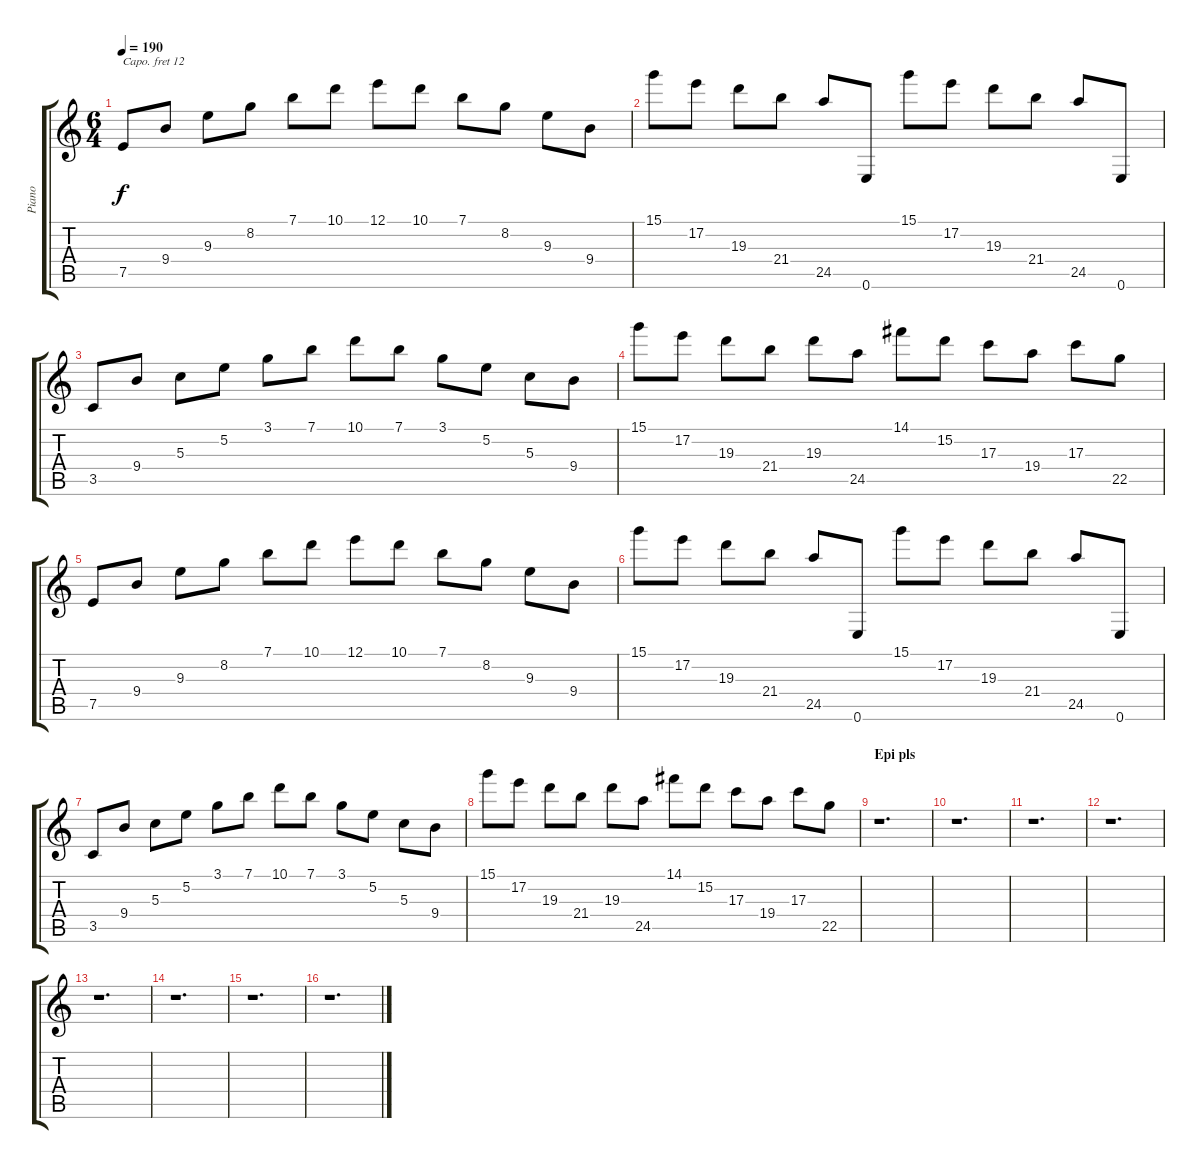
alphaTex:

\track ("Piano" "Piano") {instrument pizzicatostrings}
\staff {score tabs}
\capo 12
\tuning (E4 B3 G3 D3 A2 E2) {hide}
\ts (6 4)
\tempo 190
\clef g2
\ks c
7.5.8{dy f} 9.4.8 9.3.8 8.2.8 7.1.8 10.1.8 12.1.8 10.1.8 7.1.8 8.2.8 9.3.8 9.4.8 |
15.1.8 17.2.8 19.3.8 21.4.8 24.5.8 0.6.8 15.1.8 17.2.8 19.3.8 21.4.8 24.5.8 0.6.8 |
3.5.8 9.4.8 5.3.8 5.2.8 3.1.8 7.1.8 10.1.8 7.1.8 3.1.8 5.2.8 5.3.8 9.4.8 |
15.1.8 17.2.8 19.3.8 21.4.8 19.3.8 24.5.8 14.1.8 15.2.8 17.3.8 19.4.8 17.3.8 22.5.8 |
7.5.8 9.4.8 9.3.8 8.2.8 7.1.8 10.1.8 12.1.8 10.1.8 7.1.8 8.2.8 9.3.8 9.4.8 |
15.1.8 17.2.8 19.3.8 21.4.8 24.5.8 0.6.8 15.1.8 17.2.8 19.3.8 21.4.8 24.5.8 0.6.8 |
3.5.8 9.4.8 5.3.8 5.2.8 3.1.8 7.1.8 10.1.8 7.1.8 3.1.8 5.2.8 5.3.8 9.4.8 |
15.1.8 17.2.8 19.3.8 21.4.8 19.3.8 24.5.8 14.1.8 15.2.8 17.3.8 19.4.8 17.3.8 22.5.8 |
\section ("" "Epi pls")
r.1{d} |
r.1{d} |
r.1{d} |
r.1{d} |
r.1{d} |
r.1{d} |
r.1{d} |
r.1{d}
